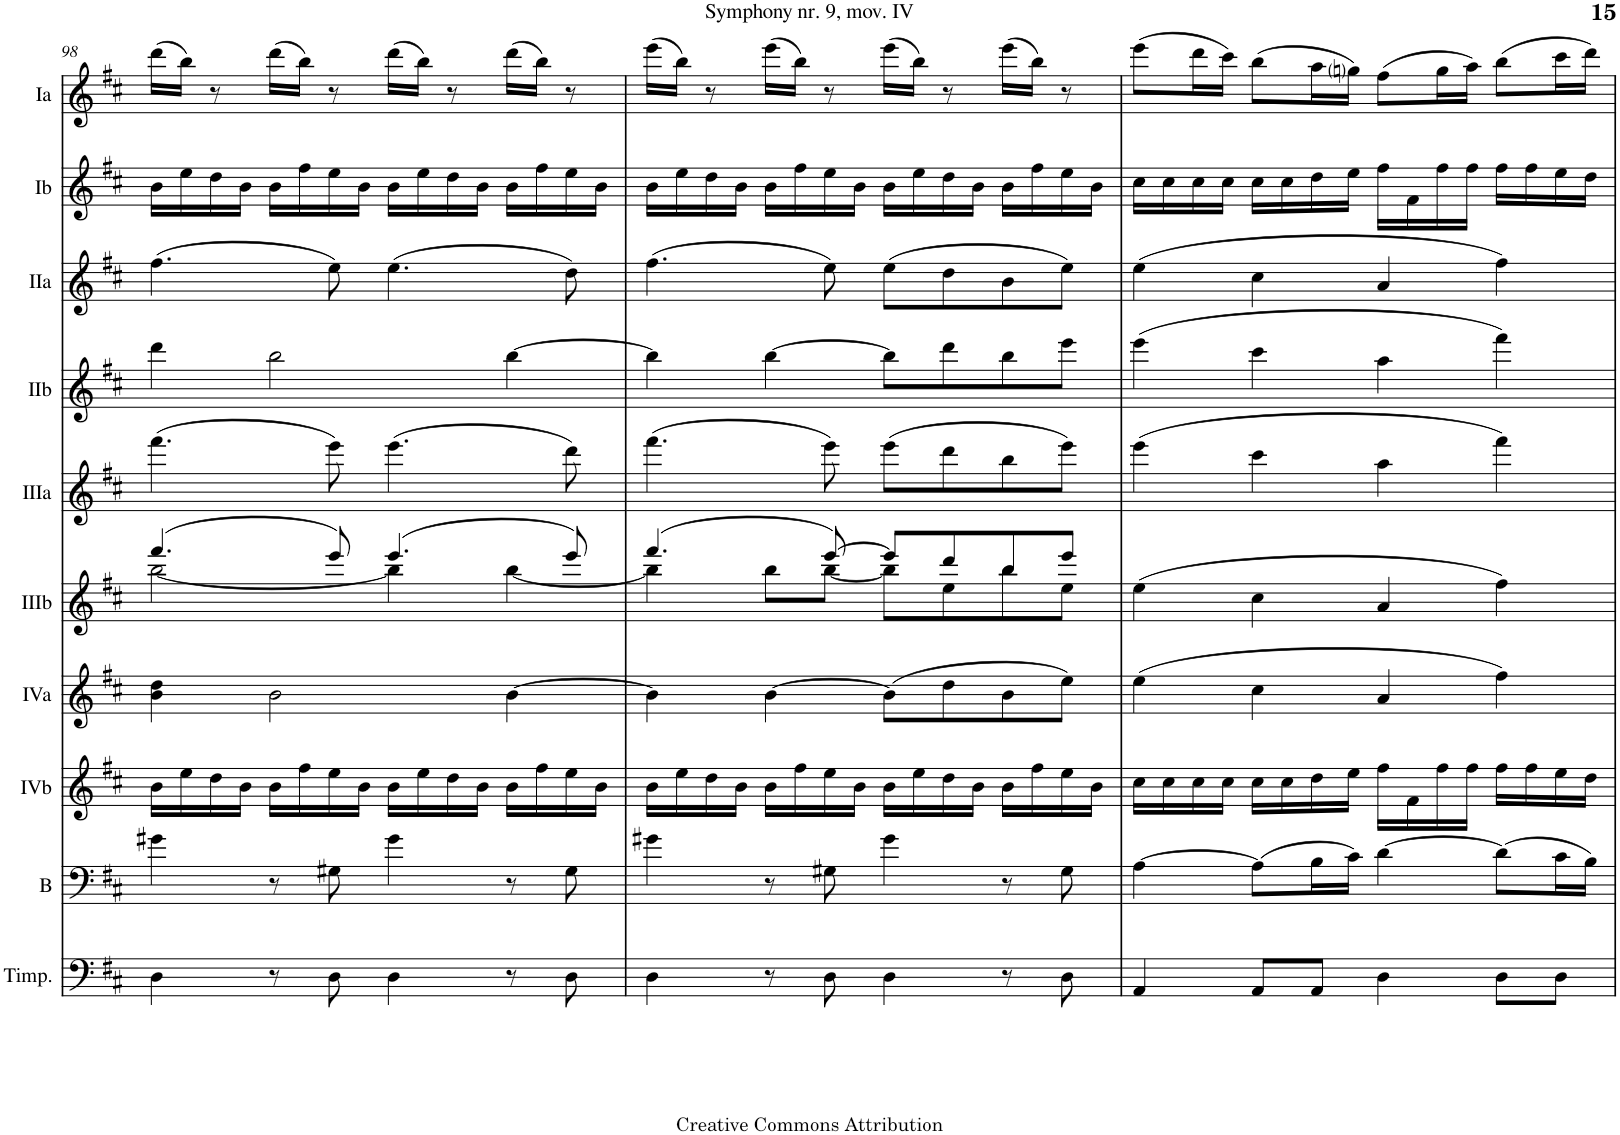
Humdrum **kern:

**kern	**kern	**kern	**kern	**kern	**kern	**kern	**kern	**kern	**kern
*part10	*part9	*part8	*part7	*part6	*part5	*part4	*part3	*part2	*part1
*staff10	*staff9	*staff8	*staff7	*staff6	*staff5	*staff4	*staff3	*staff2	*staff1
*I"Timpani	*I"Bass	*I"Acc. 4b	*I"Acc. 4a	*I"Acc. 3b	*I"Acc. 3a	*I"Acc. 2b	*I"Acc. 2a	*I"Acc. 1b	*I"Acc. 1a
*I'Timp.	*I'B	*	*	*	*	*	*	*	*
!!LO:PB:g=z
*clefF4	*clefF4	*clefG2	*clefG2	*clefG2	*clefG2	*clefG2	*clefG2	*clefG2	*clefG2
*	*Trd7c12	*Trd7c12	*Trd7c12	*Trd7c12	*Trd7c12	*	*	*	*
*k[f#c#]	*k[f#c#]	*k[f#c#]	*k[f#c#]	*k[f#c#]	*k[f#c#]	*k[f#c#]	*k[f#c#]	*k[f#c#]	*k[f#c#]
*M4/4	*M4/4	*M4/4	*M4/4	*M4/4	*M4/4	*M4/4	*M4/4	*M4/4	*M4/4
*met(c)	*met(c)	*met(c)	*met(c)	*met(c)	*met(c)	*met(c)	*met(c)	*met(c)	*met(c)
=98	=98	=98	=98	=98	=98	=98	=98	=98	=98
*	*	*	*	*^	*	*	*	*	*
4D\	4g#X\	16b\LL	4b\ 4dd\	(4.fff#/	[2bb\	(4.ffff#\	4ddd\	(4.ff#\	16b\LL	(16ddd\LL
.	.	16ee\	.	.	.	.	.	.	16ee\	16bb\JJ)
.	.	16dd\	.	.	.	.	.	.	16dd\	8r
.	.	16b\JJ	.	.	.	.	.	.	16b\JJ	.
8r	8r	16b\LL	2b\	.	.	.	2bb\	.	16b\LL	(16ddd\LL
.	.	16ff#\	.	.	.	.	.	.	16ff#\	16bb\JJ)
8D\	8G#X\	16ee\	.	8eee/)	.	8eeee\)	.	8ee\)	16ee\	8r
.	.	16b\JJ	.	.	.	.	.	.	16b\JJ	.
4D\	4g#\	16b\LL	.	(4.eee/	4bb\]	(4.eeee\	.	(4.ee\	16b\LL	(16ddd\LL
.	.	16ee\	.	.	.	.	.	.	16ee\	16bb\JJ)
.	.	16dd\	.	.	.	.	.	.	16dd\	8r
.	.	16b\JJ	.	.	.	.	.	.	16b\JJ	.
8r	8r	16b\LL	[4b\	.	[4bb\	.	[4bb\	.	16b\LL	(16ddd\LL
.	.	16ff#\	.	.	.	.	.	.	16ff#\	16bb\JJ)
8D\	8G#\	16ee\	.	8eee/)	.	8dddd\)	.	8dd\)	16ee\	8r
.	.	16b\JJ	.	.	.	.	.	.	16b\JJ	.
=99	=99	=99	=99	=99	=99	=99	=99	=99	=99	=99
4D\	4g#X\	16b\LL	4b\]	(4.fff#/	4bb\]	(4.ffff#\	4bb\]	(4.ff#\	16b\LL	(16eee\LL
.	.	16ee\	.	.	.	.	.	.	16ee\	16bb\JJ)
.	.	16dd\	.	.	.	.	.	.	16dd\	8r
.	.	16b\JJ	.	.	.	.	.	.	16b\JJ	.
8r	8r	16b\LL	[4b\	.	8bb\L	.	[4bb\	.	16b\LL	(16eee\LL
.	.	16ff#\	.	.	.	.	.	.	16ff#\	16bb\JJ)
8D\	8G#X\	16ee\	.	[8eee/)	[8bb\J	8eeee\)	.	8ee\)	16ee\	8r
.	.	16b\JJ	.	.	.	.	.	.	16b\JJ	.
4D\	4g#\	16b\LL	(8b\L]	8eee/L]	8bb\L]	(8eeee\L	8bb\L]	(8ee\L	16b\LL	(16eee\LL
.	.	16ee\	.	.	.	.	.	.	16ee\	16bb\JJ)
.	.	16dd\	8dd\	8ddd/	8ee\	8dddd\	8ddd\	8dd\	16dd\	8r
.	.	16b\JJ	.	.	.	.	.	.	16b\JJ	.
8r	8r	16b\LL	8b\	8bb/	8bb\	8bbb\	8bb\	8b\	16b\LL	(16eee\LL
.	.	16ff#\	.	.	.	.	.	.	16ff#\	16bb\JJ)
8D\	8G#\	16ee\	8ee\J)	8eee/J	8ee\J	8eeee\J)	8eee\J	8ee\J)	16ee\	8r
.	.	16b\JJ	.	.	.	.	.	.	16b\JJ	.
*	*	*	*	*v	*v	*	*	*	*	*
=100	=100	=100	=100	=100	=100	=100	=100	=100	=100
4AA/	[4A\	16cc#\LL	(4ee\	(4ee\	(4eeee\	(4eee\	(4ee\	16cc#\LL	(8eee\L
.	.	16cc#\	.	.	.	.	.	16cc#\	.
.	.	16cc#\	.	.	.	.	.	16cc#\	16ddd\L
.	.	16cc#\JJ	.	.	.	.	.	16cc#\JJ	16ccc#\JJ)
8AA/L	(8A\L]	16cc#\LL	4cc#\	4cc#\	4cccc#\	4ccc#\	4cc#\	16cc#\LL	(8bb\L
.	.	16cc#\	.	.	.	.	.	16cc#\	.
8AA/J	16B\L	16dd\	.	.	.	.	.	16dd\	16aa\L
.	16c#\JJ)	16ee\JJ	.	.	.	.	.	16ee\JJ	16ggni\JJ)
4D\	[4d\	16ff#\LL	4a/	4a/	4aaa\	4aa\	4a/	16ff#\LL	(8ff#\L
.	.	16f#\	.	.	.	.	.	16f#\	.
.	.	16ff#\	.	.	.	.	.	16ff#\	16gg\L
.	.	16ff#\JJ	.	.	.	.	.	16ff#\JJ	16aa\JJ)
8D\L	(8d\L]	16ff#\LL	4ff#\)	4ff#\)	4ffff#\)	4fff#\)	4ff#\)	16ff#\LL	(8bb\L
.	.	16ff#\	.	.	.	.	.	16ff#\	.
8D\J	16c#\L	16ee\	.	.	.	.	.	16ee\	16ccc#\L
.	16B\JJ)	16dd\JJ	.	.	.	.	.	16dd\JJ	16ddd\JJ)
=	=	=	=	=	=	=	=	=	=
*-	*-	*-	*-	*-	*-	*-	*-	*-	*-
